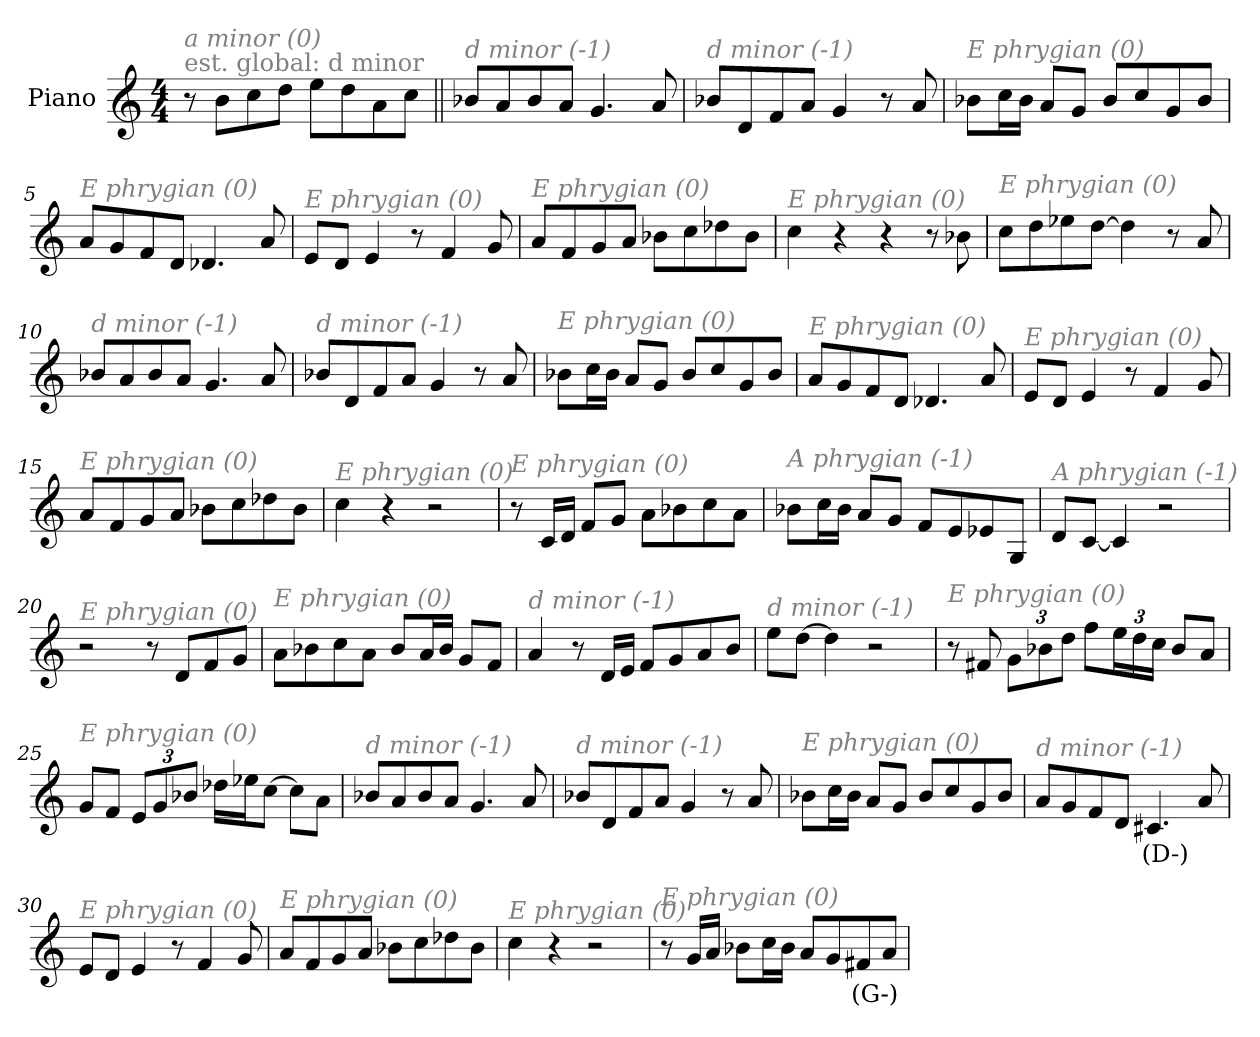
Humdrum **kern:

**kern	**text
*part1	*part1
*staff1	*staff1
*I"Piano	*
*I'Pno	*
*clefG2	*
*k[]	*
*M4/4	*
*MM208	*
=1	=1
!LO:TX:a:color=#808080:t=est. global&colon; d minor	!
!LO:TX:i:color=#808080:t=a minor (0)	!
8r	.
8b\L	.
8cc\	.
8dd\J	.
8ee\L	.
8dd\	.
8a\	.
8cc\J	.
=2||	=2||
!LO:TX:i:color=#808080:t=d minor (-1)	!
8b-X/L	.
8a/	.
8b-/	.
8a/J	.
4.g/	.
8a/	.
=3	=3
!LO:TX:i:color=#808080:t=d minor (-1)	!
8b-X/L	.
8d/	.
8f/	.
8a/J	.
4g/	.
8r	.
8a/	.
=4	=4
!LO:TX:i:color=#808080:t=E phrygian (0)	!
8b-X\L	.
16cc\L	.
16b-\JJ	.
8a/L	.
8g/J	.
8b-/L	.
8cc/	.
8g/	.
8b-/J	.
!!LO:LB:g=z
=5	=5
!LO:TX:i:color=#808080:t=E phrygian (0)	!
8a/L	.
8g/	.
8f/	.
8d/J	.
4.d-X/	.
8a/	.
=6	=6
!LO:TX:i:color=#808080:t=E phrygian (0)	!
8e/L	.
8d/J	.
4e/	.
8r	.
4f/	.
8g/	.
=7	=7
!LO:TX:i:color=#808080:t=E phrygian (0)	!
8a/L	.
8f/	.
8g/	.
8a/J	.
8b-X\L	.
8cc\	.
8dd-X\	.
8b-\J	.
=8	=8
!LO:TX:i:color=#808080:t=E phrygian (0)	!
4cc\	.
4r	.
4r	.
8r	.
8b-X\	.
=9	=9
!LO:TX:i:color=#808080:t=E phrygian (0)	!
8cc\L	.
8dd\	.
8ee-X\	.
[8dd\J	.
4dd\]	.
8r	.
8a/	.
!!LO:LB:g=z
=10	=10
!LO:TX:i:color=#808080:t=d minor (-1)	!
8b-X/L	.
8a/	.
8b-/	.
8a/J	.
4.g/	.
8a/	.
=11	=11
!LO:TX:i:color=#808080:t=d minor (-1)	!
8b-X/L	.
8d/	.
8f/	.
8a/J	.
4g/	.
8r	.
8a/	.
=12	=12
!LO:TX:i:color=#808080:t=E phrygian (0)	!
8b-X\L	.
16cc\L	.
16b-\JJ	.
8a/L	.
8g/J	.
8b-/L	.
8cc/	.
8g/	.
8b-/J	.
=13	=13
!LO:TX:i:color=#808080:t=E phrygian (0)	!
8a/L	.
8g/	.
8f/	.
8d/J	.
4.d-X/	.
8a/	.
!!LO:LB:g=z
=14	=14
!LO:TX:i:color=#808080:t=E phrygian (0)	!
8e/L	.
8d/J	.
4e/	.
8r	.
4f/	.
8g/	.
=15	=15
!LO:TX:i:color=#808080:t=E phrygian (0)	!
8a/L	.
8f/	.
8g/	.
8a/J	.
8b-X\L	.
8cc\	.
8dd-X\	.
8b-\J	.
=16	=16
!LO:TX:i:color=#808080:t=E phrygian (0)	!
4cc\	.
4r	.
2r	.
=17	=17
!LO:TX:i:color=#808080:t=E phrygian (0)	!
8r	.
16c/LL	.
16d/JJ	.
8f/L	.
8g/J	.
8a\L	.
8b-X\	.
8cc\	.
8a\J	.
!!LO:LB:g=z
=18	=18
!LO:TX:i:color=#808080:t=A phrygian (-1)	!
8b-X\L	.
16cc\L	.
16b-\JJ	.
8a/L	.
8g/J	.
8f/L	.
8e/	.
8e-X/	.
8G/J	.
=19	=19
!LO:TX:i:color=#808080:t=A phrygian (-1)	!
8d/L	.
[8c/J	.
4c/]	.
2r	.
=20	=20
!LO:TX:i:color=#808080:t=E phrygian (0)	!
2r	.
8r	.
8d/L	.
8f/	.
8g/J	.
=21	=21
!LO:TX:i:color=#808080:t=E phrygian (0)	!
8a\L	.
8b-X\	.
8cc\	.
8a\J	.
8b-/L	.
16a/L	.
16b-/JJ	.
8g/L	.
8f/J	.
!!LO:LB:g=z
=22	=22
!LO:TX:i:color=#808080:t=d minor (-1)	!
4a/	.
8r	.
16d/LL	.
16e/JJ	.
8f/L	.
8g/	.
8a/	.
8b/J	.
=23	=23
!LO:TX:i:color=#808080:t=d minor (-1)	!
8ee\L	.
[8dd\J	.
4dd\]	.
2r	.
=24	=24
!LO:TX:i:color=#808080:t=E phrygian (0)	!
8r	.
8f#X/	.
*Xbrackettup	*
12g\L	.
12b-X\	.
12dd\J	.
8ff\L	.
24ee\L	.
24dd\	.
24cc\JJ	.
8b-/L	.
8a/J	.
=25	=25
!LO:TX:i:color=#808080:t=E phrygian (0)	!
8g/L	.
8f/J	.
12e/L	.
12g/	.
12b-X/J	.
16dd-X\LL	.
16ee-X\J	.
[8cc\J	.
8cc\L]	.
8a\J	.
!!LO:LB:g=z
=26	=26
!LO:TX:i:color=#808080:t=d minor (-1)	!
8b-X/L	.
8a/	.
8b-/	.
8a/J	.
4.g/	.
8a/	.
=27	=27
!LO:TX:i:color=#808080:t=d minor (-1)	!
8b-X/L	.
8d/	.
8f/	.
8a/J	.
4g/	.
8r	.
8a/	.
=28	=28
!LO:TX:i:color=#808080:t=E phrygian (0)	!
8b-X\L	.
16cc\L	.
16b-\JJ	.
8a/L	.
8g/J	.
8b-/L	.
8cc/	.
8g/	.
8b-/J	.
=29	=29
!LO:TX:i:color=#808080:t=d minor (-1)	!
8a/L	.
8g/	.
8f/	.
8d/J	.
4.c#Xi/	(D-)
8a/	.
!!LO:LB:g=z
=30	=30
!LO:TX:i:color=#808080:t=E phrygian (0)	!
8e/L	.
8d/J	.
4e/	.
8r	.
4f/	.
8g/	.
=31	=31
!LO:TX:i:color=#808080:t=E phrygian (0)	!
8a/L	.
8f/	.
8g/	.
8a/J	.
8b-X\L	.
8cc\	.
8dd-X\	.
8b-\J	.
=32	=32
!LO:TX:i:color=#808080:t=E phrygian (0)	!
4cc\	.
4r	.
2r	.
=33	=33
!LO:TX:i:color=#808080:t=E phrygian (0)	!
8r	.
16g/LL	.
16a/JJ	.
8b-X\L	.
16cc\L	.
16b-\JJ	.
8a/L	.
8g/	.
8f#Xi/	(G-)
8a/J	.
=	=
*-	*-
